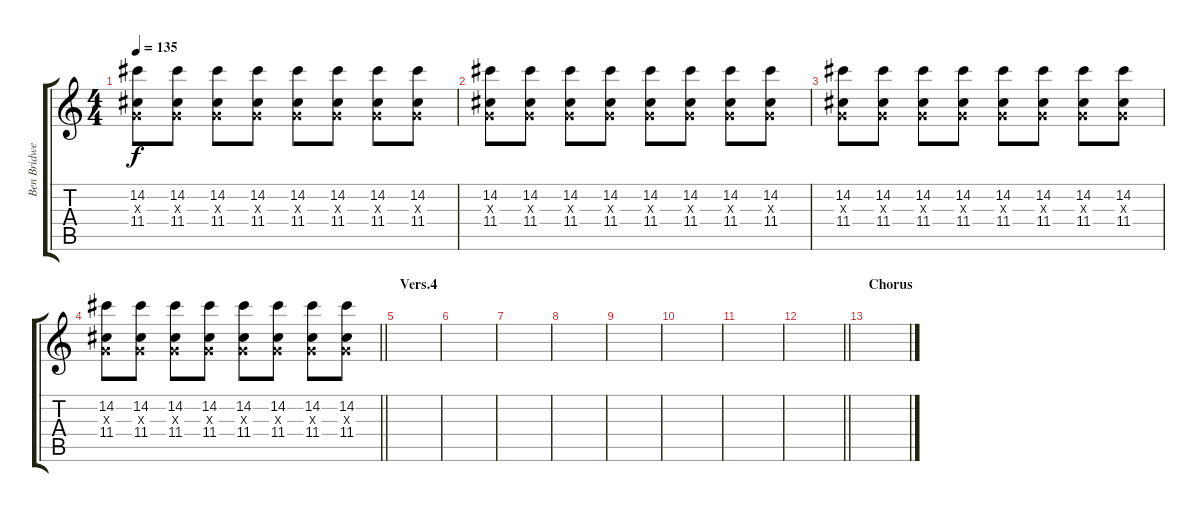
\track ("Ben Bridwell (Guitar)" "Ben Bridwe") {instrument electricguitarjazz}
\staff {score tabs}
\tuning (E4 B3 G3 D3 A2 E2) {hide}
\ts (4 4)
\tempo 135
\clef g2
\ks c
(14.2 0.3{x} 11.4).8{dy f} (14.2 0.3{x} 11.4).8 (14.2 0.3{x} 11.4).8 (14.2 0.3{x} 11.4).8 (14.2 0.3{x} 11.4).8 (14.2 0.3{x} 11.4).8 (14.2 0.3{x} 11.4).8 (14.2 0.3{x} 11.4).8 |
(14.2 0.3{x} 11.4).8 (14.2 0.3{x} 11.4).8 (14.2 0.3{x} 11.4).8 (14.2 0.3{x} 11.4).8 (14.2 0.3{x} 11.4).8 (14.2 0.3{x} 11.4).8 (14.2 0.3{x} 11.4).8 (14.2 0.3{x} 11.4).8 |
(14.2 0.3{x} 11.4).8 (14.2 0.3{x} 11.4).8 (14.2 0.3{x} 11.4).8 (14.2 0.3{x} 11.4).8 (14.2 0.3{x} 11.4).8 (14.2 0.3{x} 11.4).8 (14.2 0.3{x} 11.4).8 (14.2 0.3{x} 11.4).8 |
\barLineRight lightlight
(14.2 0.3{x} 11.4).8 (14.2 0.3{x} 11.4).8 (14.2 0.3{x} 11.4).8 (14.2 0.3{x} 11.4).8 (14.2 0.3{x} 11.4).8 (14.2 0.3{x} 11.4).8 (14.2 0.3{x} 11.4).8 (14.2 0.3{x} 11.4).8 |
\section ("" "Vers.4")
|
|
|
|
|
|
|
\barLineRight lightlight
|
\section ("" "Chorus")
